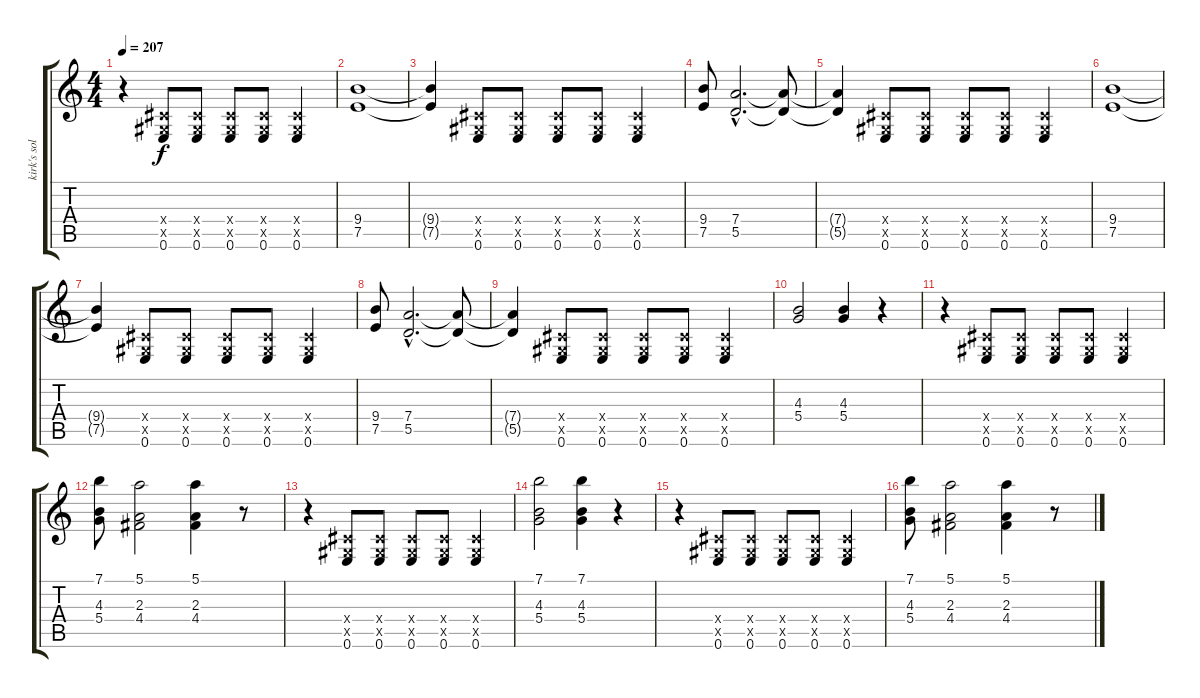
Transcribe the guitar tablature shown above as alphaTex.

\track ("kirk's solo" "kirk's sol") {instrument distortionguitar}
\staff {score tabs}
\tuning (E4 B3 G3 D3 A2 E2) {hide}
\ts (4 4)
\tempo 207
\clef g2
\ks c
r.4{dy f instrument distortionguitar} (-1.4{x} -1.5{x} 0.6).8 (-1.4{x} -1.5{x} 0.6).8 (-1.4{x} -1.5{x} 0.6).8 (-1.4{x} -1.5{x} 0.6).8 (-1.4{x} -1.5{x} 0.6).4 |
(9.4 7.5).1 |
(9.4{t} 7.5{t}).4 (-1.4{x} -1.5{x} 0.6).8 (-1.4{x} -1.5{x} 0.6).8 (-1.4{x} -1.5{x} 0.6).8 (-1.4{x} -1.5{x} 0.6).8 (-1.4{x} -1.5{x} 0.6).4 |
(9.4 7.5).8 (7.4{hac} 5.5{hac}).2{d} (7.4{t} 5.5{t}).8 |
(7.4{t} 5.5{t}).4 (-1.4{x} -1.5{x} 0.6).8 (-1.4{x} -1.5{x} 0.6).8 (-1.4{x} -1.5{x} 0.6).8 (-1.4{x} -1.5{x} 0.6).8 (-1.4{x} -1.5{x} 0.6).4 |
(9.4 7.5).1 |
(9.4{t} 7.5{t}).4 (-1.4{x} -1.5{x} 0.6).8 (-1.4{x} -1.5{x} 0.6).8 (-1.4{x} -1.5{x} 0.6).8 (-1.4{x} -1.5{x} 0.6).8 (-1.4{x} -1.5{x} 0.6).4 |
(9.4 7.5).8 (7.4{hac} 5.5{hac}).2{d} (7.4{t} 5.5{t}).8 |
(7.4{t} 5.5{t}).4 (-1.4{x} -1.5{x} 0.6).8 (-1.4{x} -1.5{x} 0.6).8 (-1.4{x} -1.5{x} 0.6).8 (-1.4{x} -1.5{x} 0.6).8 (-1.4{x} -1.5{x} 0.6).4 |
(4.3 5.4).2 (4.3 5.4).4 r.4 |
r.4 (-1.4{x} -1.5{x} 0.6).8 (-1.4{x} -1.5{x} 0.6).8 (-1.4{x} -1.5{x} 0.6).8 (-1.4{x} -1.5{x} 0.6).8 (-1.4{x} -1.5{x} 0.6).4 |
(7.1 4.3 5.4).8 (5.1 2.3 4.4).2 (5.1 2.3 4.4).4 r.8 |
r.4 (-1.4{x} -1.5{x} 0.6).8 (-1.4{x} -1.5{x} 0.6).8 (-1.4{x} -1.5{x} 0.6).8 (-1.4{x} -1.5{x} 0.6).8 (-1.4{x} -1.5{x} 0.6).4 |
(7.1 4.3 5.4).2 (7.1 4.3 5.4).4 r.4 |
r.4 (-1.4{x} -1.5{x} 0.6).8 (-1.4{x} -1.5{x} 0.6).8 (-1.4{x} -1.5{x} 0.6).8 (-1.4{x} -1.5{x} 0.6).8 (-1.4{x} -1.5{x} 0.6).4 |
(7.1 4.3 5.4).8 (5.1 2.3 4.4).2 (5.1 2.3 4.4).4 r.8
